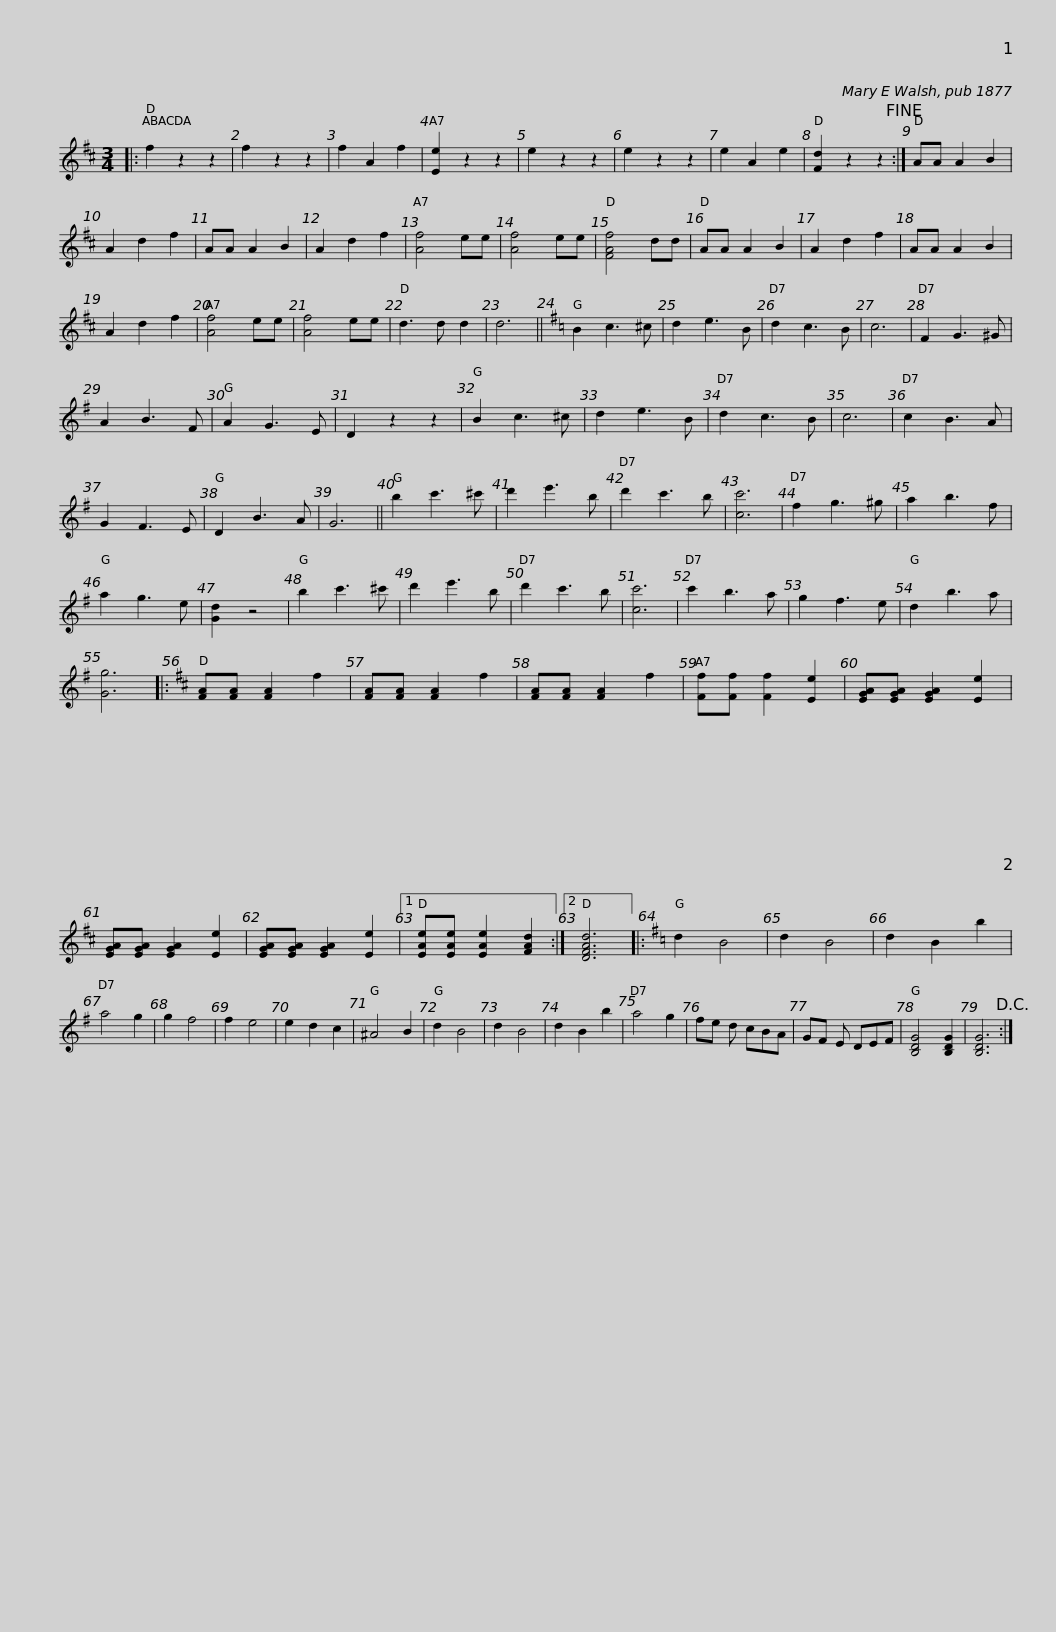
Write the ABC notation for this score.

X:1
L:1/8
M:3/4
I:linebreak $
K:D
V:1 treble
V:1
|: f2 z2 z2 | f2 z2 z2 | f2 A2 f2 | [Ee]2 z2 z2 | e2 z2 z2 | %5
 e2 z2 z2 | e2 A2 e2 | [Fd]2 z2 z2!fine! :| AA A2 B2 | A2 d2 f2 | %10
 AA A2 B2 |$ A2 d2 f2 | [Af]4 ee | [Af]4 ee | [FAf]4 dd | %15
 AA A2 B2 | A2 d2 f2 | AA A2 B2 | A2 d2 f2 | [Af]4 ee | %20
 [Af]4 ee | d3 d d2 | d6 ||$[K:G] B2 c3 ^c | d2 e3 B | %25
 d2 c3 B | c6 | F2 G3 ^G | A2 B3 F | A2 G3 E | %30
 D2 z2 z2 | B2 c3 ^c | d2 e3 B | d2 c3 B |$ c6 | %35
 c2 B3 A | G2 F3 E | D2 B3 A | G6 || b2 c'3 ^c' | %40
 d'2 e'3 b | d'2 c'3 b | [cc']6 | f2 g3 ^g | a2 b3 f |$ %45
 a2 g3 e | [Gd]2 z4 | b2 c'3 ^c' | d'2 e'3 b | d'2 c'3 b | %50
 [cc']6 | c'2 b3 a | g2 f3 e | d2 b3 a | [Gg]6 |: %55
[K:D] [FA][FA] [FA]2 f2 |$ [FA][FA] [FA]2 f2 | [FA][FA] [FA]2 f2 | [Ff][Ff] [Ff]2 [Ee]2 | [EGA][EGA] [EGA]2 [Ee]2 | %60
 [EGA][EGA] [EGA]2 [Ee]2 | [EGA][EGA] [EGA]2 [Ee]2 |1 [EAe][EAe] [EAe]2 [FAd]2 :|2 [DFAd]6 |:[K:G] d2 B4 |$ %65
 d2 B4 | d2 B2 b2 | a4 g2 | g2 f4 | f2 e4 | %70
 e2 d2 c2 | ^A4 B2 | d2 B4 | d2 B4 | d2 B2 b2 | %75
 a4 g2 | fe d cBA | GF E DEF |$ [B,DG]4 [B,DG]2 | [B,DG]6!D.C.! :| %80
